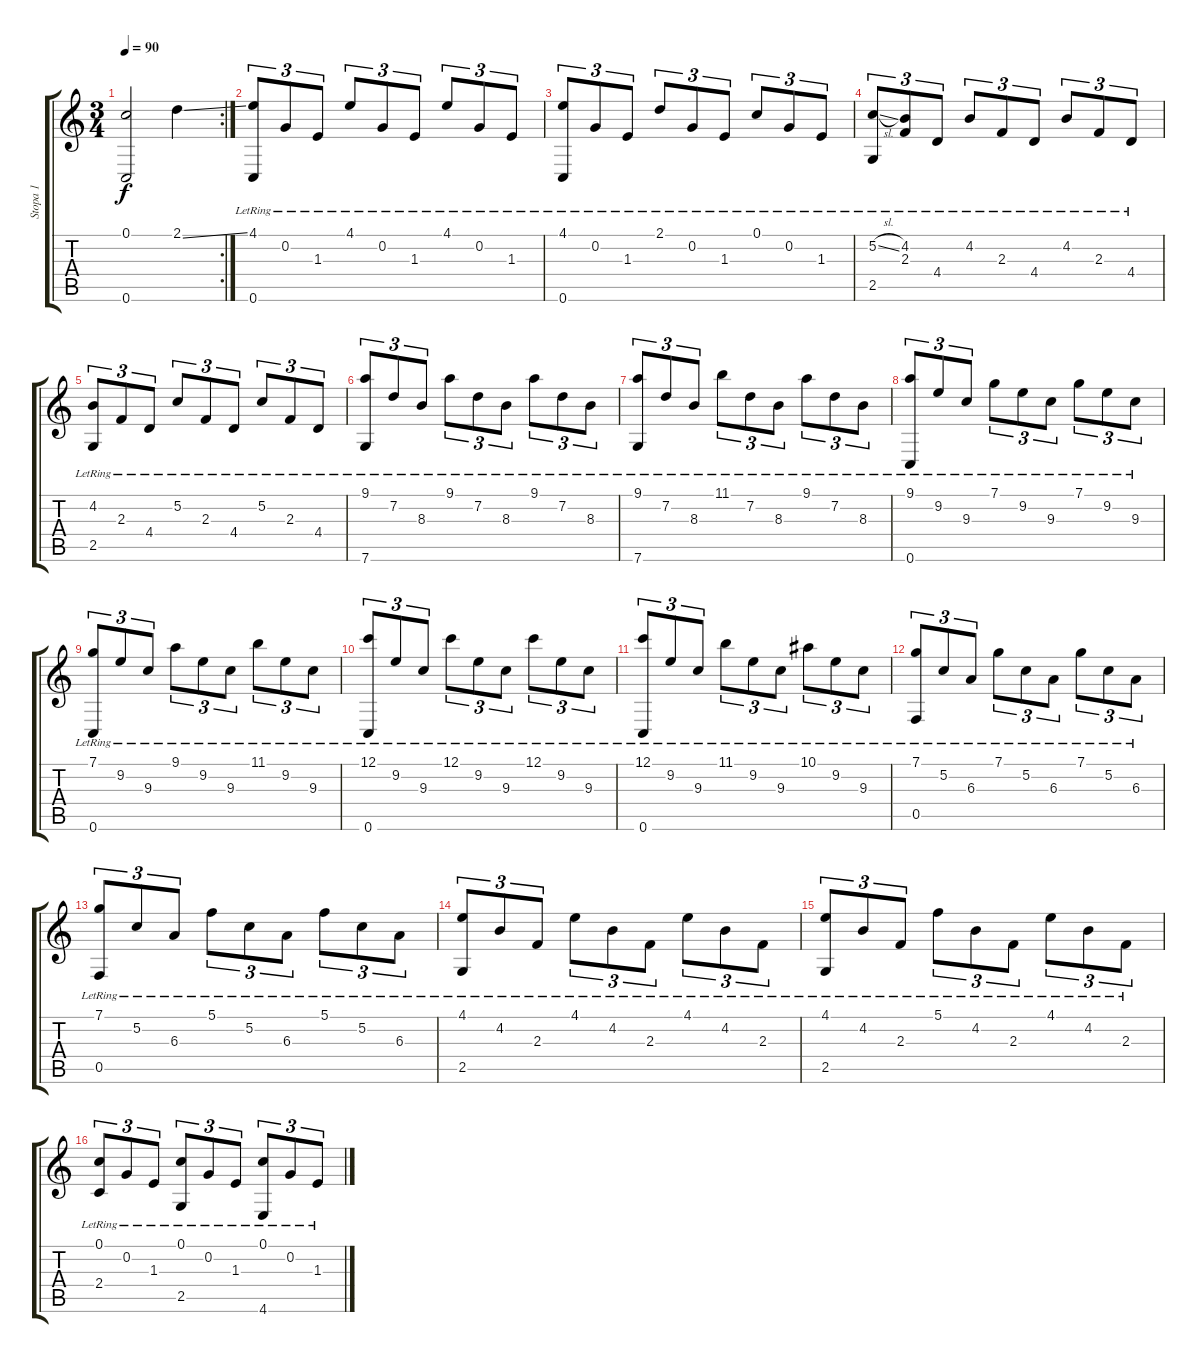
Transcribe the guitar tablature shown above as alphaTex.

\track ("Stopa 1" "Stopa 1") {instrument acousticguitarnylon}
\staff {score tabs}
\tuning (C4 G3 Eb3 Bb2 F2 C2) {hide}
\rc 2
\ts (3 4)
\tempo 90
\clef g2
\ks c
(0.1 0.6).2{dy f} 2.1{ss}.4 |
(4.1{lr} 0.6{lr}).8{tu (3 2)} 0.2{lr}.8{tu (3 2)} 1.3{lr}.8{tu (3 2)} 4.1{lr}.8{tu (3 2)} 0.2{lr}.8{tu (3 2)} 1.3{lr}.8{tu (3 2)} 4.1{lr}.8{tu (3 2)} 0.2{lr}.8{tu (3 2)} 1.3{lr}.8{tu (3 2)} |
(4.1{lr} 0.6{lr}).8{tu (3 2)} 0.2{lr}.8{tu (3 2)} 1.3{lr}.8{tu (3 2)} 2.1{lr}.8{tu (3 2)} 0.2{lr}.8{tu (3 2)} 1.3{lr}.8{tu (3 2)} 0.1{lr}.8{tu (3 2)} 0.2{lr}.8{tu (3 2)} 1.3{lr}.8{tu (3 2)} |
(5.2{sl lr} 2.5{lr}).8{tu (3 2)} (4.2{lr} 2.3{lr}).8{tu (3 2)} 4.4{lr}.8{tu (3 2)} 4.2{lr}.8{tu (3 2)} 2.3{lr}.8{tu (3 2)} 4.4{lr}.8{tu (3 2)} 4.2{lr}.8{tu (3 2)} 2.3{lr}.8{tu (3 2)} 4.4{lr}.8{tu (3 2)} |
(4.2{lr} 2.5{lr}).8{tu (3 2)} 2.3{lr}.8{tu (3 2)} 4.4{lr}.8{tu (3 2)} 5.2{lr}.8{tu (3 2)} 2.3{lr}.8{tu (3 2)} 4.4{lr}.8{tu (3 2)} 5.2{lr}.8{tu (3 2)} 2.3{lr}.8{tu (3 2)} 4.4{lr}.8{tu (3 2)} |
(9.1{lr} 7.6{lr}).8{tu (3 2)} 7.2{lr}.8{tu (3 2)} 8.3{lr}.8{tu (3 2)} 9.1{lr}.8{tu (3 2)} 7.2{lr}.8{tu (3 2)} 8.3{lr}.8{tu (3 2)} 9.1{lr}.8{tu (3 2)} 7.2{lr}.8{tu (3 2)} 8.3{lr}.8{tu (3 2)} |
(9.1{lr} 7.6{lr}).8{tu (3 2)} 7.2{lr}.8{tu (3 2)} 8.3{lr}.8{tu (3 2)} 11.1{lr}.8{tu (3 2)} 7.2{lr}.8{tu (3 2)} 8.3{lr}.8{tu (3 2)} 9.1{lr}.8{tu (3 2)} 7.2{lr}.8{tu (3 2)} 8.3{lr}.8{tu (3 2)} |
(9.1{lr} 0.6{lr}).8{tu (3 2)} 9.2{lr}.8{tu (3 2)} 9.3{lr}.8{tu (3 2)} 7.1{lr}.8{tu (3 2)} 9.2{lr}.8{tu (3 2)} 9.3{lr}.8{tu (3 2)} 7.1{lr}.8{tu (3 2)} 9.2{lr}.8{tu (3 2)} 9.3{lr}.8{tu (3 2)} |
(7.1{lr} 0.6{lr}).8{tu (3 2)} 9.2{lr}.8{tu (3 2)} 9.3{lr}.8{tu (3 2)} 9.1{lr}.8{tu (3 2)} 9.2{lr}.8{tu (3 2)} 9.3{lr}.8{tu (3 2)} 11.1{lr}.8{tu (3 2)} 9.2{lr}.8{tu (3 2)} 9.3{lr}.8{tu (3 2)} |
(12.1{lr} 0.6{lr}).8{tu (3 2)} 9.2{lr}.8{tu (3 2)} 9.3{lr}.8{tu (3 2)} 12.1{lr}.8{tu (3 2)} 9.2{lr}.8{tu (3 2)} 9.3{lr}.8{tu (3 2)} 12.1{lr}.8{tu (3 2)} 9.2{lr}.8{tu (3 2)} 9.3{lr}.8{tu (3 2)} |
(12.1{lr} 0.6{lr}).8{tu (3 2)} 9.2{lr}.8{tu (3 2)} 9.3{lr}.8{tu (3 2)} 11.1{lr}.8{tu (3 2)} 9.2{lr}.8{tu (3 2)} 9.3{lr}.8{tu (3 2)} 10.1{lr}.8{tu (3 2)} 9.2{lr}.8{tu (3 2)} 9.3{lr}.8{tu (3 2)} |
(7.1{lr} 0.5{lr}).8{tu (3 2)} 5.2{lr}.8{tu (3 2)} 6.3{lr}.8{tu (3 2)} 7.1{lr}.8{tu (3 2)} 5.2{lr}.8{tu (3 2)} 6.3{lr}.8{tu (3 2)} 7.1{lr}.8{tu (3 2)} 5.2{lr}.8{tu (3 2)} 6.3{lr}.8{tu (3 2)} |
(7.1{lr} 0.5{lr}).8{tu (3 2)} 5.2{lr}.8{tu (3 2)} 6.3{lr}.8{tu (3 2)} 5.1{lr}.8{tu (3 2)} 5.2{lr}.8{tu (3 2)} 6.3{lr}.8{tu (3 2)} 5.1{lr}.8{tu (3 2)} 5.2{lr}.8{tu (3 2)} 6.3{lr}.8{tu (3 2)} |
(4.1{lr} 2.5{lr}).8{tu (3 2)} 4.2{lr}.8{tu (3 2)} 2.3{lr}.8{tu (3 2)} 4.1{lr}.8{tu (3 2)} 4.2{lr}.8{tu (3 2)} 2.3{lr}.8{tu (3 2)} 4.1{lr}.8{tu (3 2)} 4.2{lr}.8{tu (3 2)} 2.3{lr}.8{tu (3 2)} |
(4.1{lr} 2.5{lr}).8{tu (3 2)} 4.2{lr}.8{tu (3 2)} 2.3{lr}.8{tu (3 2)} 5.1{lr}.8{tu (3 2)} 4.2{lr}.8{tu (3 2)} 2.3{lr}.8{tu (3 2)} 4.1{lr}.8{tu (3 2)} 4.2{lr}.8{tu (3 2)} 2.3{lr}.8{tu (3 2)} |
(0.1{lr} 2.4{lr}).8{tu (3 2)} 0.2{lr}.8{tu (3 2)} 1.3{lr}.8{tu (3 2)} (0.1{lr} 2.5{lr}).8{tu (3 2)} 0.2{lr}.8{tu (3 2)} 1.3{lr}.8{tu (3 2)} (0.1{lr} 4.6{lr}).8{tu (3 2)} 0.2{lr}.8{tu (3 2)} 1.3{lr}.8{tu (3 2)}
